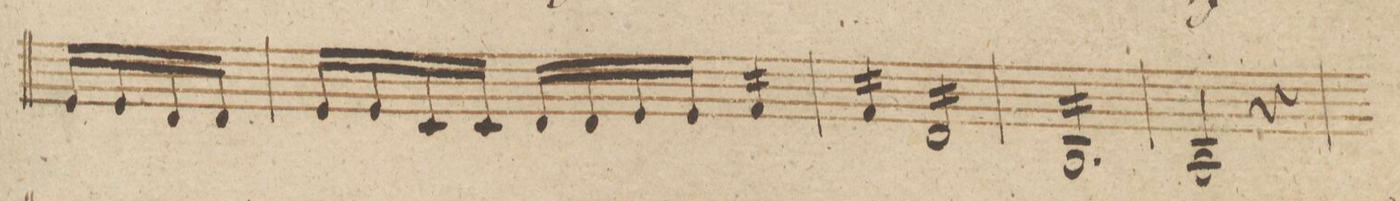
**kern	**dynam
*I"Violino 2do	*
*clefG2	*
*k[b-]	*
*met(c)	*
*M3/4	*
16e/LL	.
16e/	.
16d/	.
16d/JJ	.
=48	=48
16e/LL	.
16e/	.
16c/	.
16c/JJ	.
16d/LL	.
16d/	.
16e/	.
16e/JJ	.
*tremolo	*
16f/LL	.
16f/	.
16f/	.
16f/JJ	.
=49	=49
16f/LL	.
16f/	.
16f/	.
16f/JJ	.
16d/LL	.
16d/	.
16d/	.
16d/	.
16d/	.
16d/	.
16d/	.
16d/JJ	.
=50	=50
16B-/LL	.
16B-/	.
16B-/	.
16B-/	.
16B-/	.
16B-/	.
16B-/	.
16B-/	.
16B-/	.
16B-/	.
16B-/	.
16B-/JJ	.
=51	=51
2A/	.
4r	.
=52	=52
*-	*-
